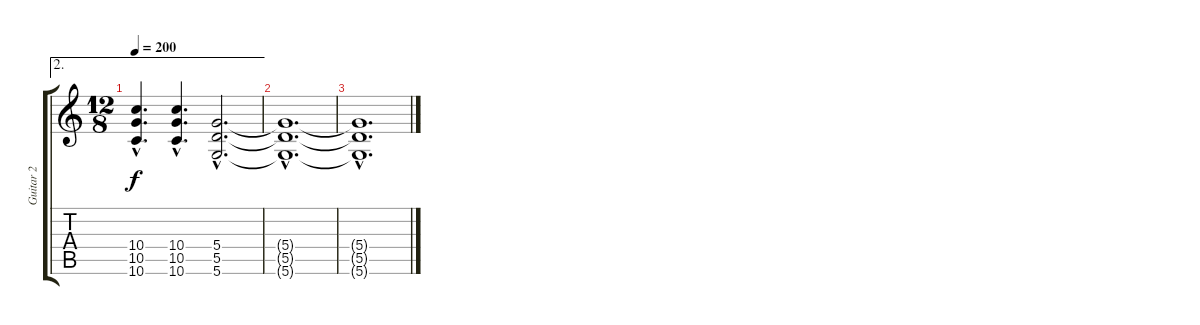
\track ("Guitar 2" "Guitar 2") {instrument distortionguitar}
\staff {score tabs}
\tuning (E4 B3 G3 D3 A2 D2) {hide}
\ae 2
\ts (12 8)
\tempo 200
\clef g2
\ks c
(10.4{hac} 10.5{hac} 10.6{hac}).4{d dy f} (10.4{hac} 10.5{hac} 10.6{hac}).4{d} (5.4{hac} 5.5{hac} 5.6{hac}).2{d} |
(5.4{hac t} 5.5{hac t} 5.6{hac t}).1{d} |
(5.4{hac t} 5.5{hac t} 5.6{hac t}).1{d}
